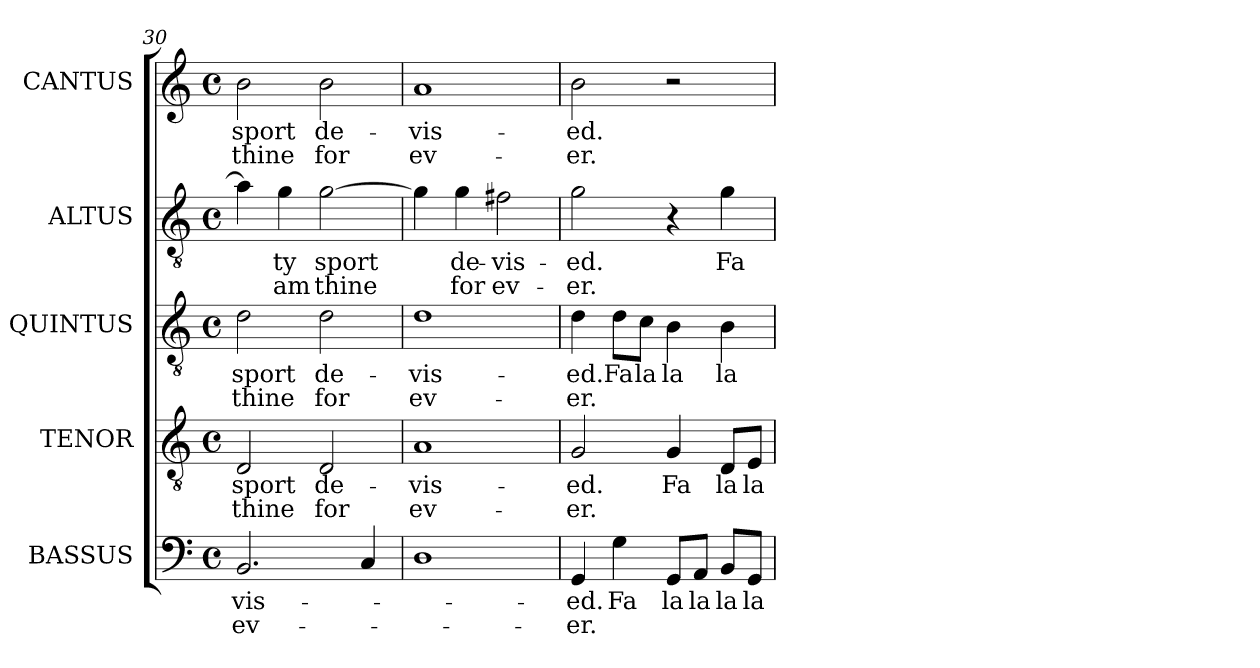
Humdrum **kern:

**kern	**text	**text	**kern	**text	**text	**kern	**text	**text	**kern	**text	**text	**kern	**text	**text
*part5	*part5	*part5	*part4	*part4	*part4	*part3	*part3	*part3	*part2	*part2	*part2	*part1	*part1	*part1
*staff5	*staff5	*staff5	*staff4	*staff4	*staff4	*staff3	*staff3	*staff3	*staff2	*staff2	*staff2	*staff1	*staff1	*staff1
*I"BASSUS	*	*	*I"TENOR	*	*	*I"QUINTUS	*	*	*I"ALTUS	*	*	*I"CANTUS	*	*
*I'B	*	*	*I'T	*	*	*	*	*	*I'A.	*	*	*I'S	*	*
*clefF4	*	*	*clefGv2	*	*	*clefGv2	*	*	*clefGv2	*	*	*clefG2	*	*
*	*	*	*ITrd7c12	*	*	*ITrd7c12	*	*	*ITrd7c12	*	*	*	*	*
*k[]	*	*	*k[]	*	*	*k[]	*	*	*k[]	*	*	*k[]	*	*
*C:	*	*	*C:	*	*	*C:	*	*	*C:	*	*	*C:	*	*
*M4/4	*	*	*M4/4	*	*	*M4/4	*	*	*M4/4	*	*	*M4/4	*	*
*met(c)	*	*	*met(c)	*	*	*met(c)	*	*	*met(c)	*	*	*met(c)	*	*
=30	=30	=30	=30	=30	=30	=30	=30	=30	=30	=30	=30	=30	=30	=30
!	!LO:LY:b:color=#000000	!LO:LY:b:color=#000000	!	!	!	!	!	!	!	!	!	!	!	!
!	!	!	!	!LO:LY:b:color=#000000	!LO:LY:b:color=#000000	!	!	!	!	!	!	!	!	!
!	!	!	!	!	!	!	!LO:LY:b:color=#000000	!LO:LY:b:color=#000000	!	!	!	!	!	!
!	!	!	!	!	!	!	!	!	!	!	!	!	!LO:LY:b:color=#000000	!LO:LY:b:color=#000000
2.BBi/	-vis-	ev-	2DDi/	sport	thine	2Di\	sport	thine	4Ai\]	.	.	2bi\	sport	thine
!	!	!	!	!	!	!	!	!	!	!LO:LY:b:color=#000000	!LO:LY:b:color=#000000	!	!	!
.	.	.	.	.	.	.	.	.	4Gi\	-ty	am	.	.	.
!	!	!	!	!LO:LY:b:color=#000000	!LO:LY:b:color=#000000	!	!	!	!	!	!	!	!	!
!	!	!	!	!	!	!	!LO:LY:b:color=#000000	!LO:LY:b:color=#000000	!	!	!	!	!	!
!	!	!	!	!	!	!	!	!	!	!LO:LY:b:color=#000000	!LO:LY:b:color=#000000	!	!	!
!	!	!	!	!	!	!	!	!	!	!	!	!	!LO:LY:b:color=#000000	!LO:LY:b:color=#000000
.	.	.	2DDi/	de-	for	2Di\	de-	for	[>2Gi\	sport	thine	2bi\	de-	for
4Ci/	.	.	.	.	.	.	.	.	.	.	.	.	.	.
!!LO:LB:g=z
=31	=31	=31	=31	=31	=31	=31	=31	=31	=31	=31	=31	=31	=31	=31
!	!	!	!	!LO:LY:b:color=#000000	!LO:LY:b:color=#000000	!	!	!	!	!	!	!	!	!
!	!	!	!	!	!	!	!LO:LY:b:color=#000000	!LO:LY:b:color=#000000	!	!	!	!	!	!
!	!	!	!	!	!	!	!	!	!	!	!	!	!LO:LY:b:color=#000000	!LO:LY:b:color=#000000
1Di	.	.	1AAi	-vis-	ev-	1Di	-vis-	ev-	4Gi\]	.	.	1ai	-vis-	ev-
!	!	!	!	!	!	!	!	!	!	!LO:LY:b:color=#000000	!LO:LY:b:color=#000000	!	!	!
.	.	.	.	.	.	.	.	.	4Gi\	de-	for	.	.	.
!	!	!	!	!	!	!	!	!	!	!LO:LY:b:color=#000000	!LO:LY:b:color=#000000	!	!	!
.	.	.	.	.	.	.	.	.	2F#Xi\	-vis-	ev-	.	.	.
=32	=32	=32	=32	=32	=32	=32	=32	=32	=32	=32	=32	=32	=32	=32
!	!LO:LY:b:color=#000000	!LO:LY:b:color=#000000	!	!	!	!	!	!	!	!	!	!	!	!
!	!	!	!	!LO:LY:b:color=#000000	!LO:LY:b:color=#000000	!	!	!	!	!	!	!	!	!
!	!	!	!	!	!	!	!LO:LY:b:color=#000000	!LO:LY:b:color=#000000	!	!	!	!	!	!
!	!	!	!	!	!	!	!	!	!	!LO:LY:b:color=#000000	!LO:LY:b:color=#000000	!	!	!
!	!	!	!	!	!	!	!	!	!	!	!	!	!LO:LY:b:color=#000000	!LO:LY:b:color=#000000
4GGi/	-ed.	-er.	2GGi/	-ed.	-er.	4Di\	-ed.	-er.	2Gi\	-ed.	-er.	2bi\	-ed.	-er.
!	!LO:LY:b:color=#000000	!	!	!	!	!	!	!	!	!	!	!	!	!
!	!	!	!	!	!	!	!LO:LY:b:color=#000000	!	!	!	!	!	!	!
4Gi\	Fa	.	.	.	.	8Di\L	Fa	.	.	.	.	.	.	.
!	!	!	!	!	!	!	!LO:LY:b:color=#000000	!	!	!	!	!	!	!
.	.	.	.	.	.	8Ci\J	la	.	.	.	.	.	.	.
!	!LO:LY:b:color=#000000	!	!	!	!	!	!	!	!	!	!	!	!	!
!	!	!	!	!LO:LY:b:color=#000000	!	!	!	!	!	!	!	!	!	!
!	!	!	!	!	!	!	!LO:LY:b:color=#000000	!	!	!	!	!	!	!
8GGi/L	la	.	4GGi/	Fa	.	4BBi\	la	.	4r	.	.	2r	.	.
!	!LO:LY:b:color=#000000	!	!	!	!	!	!	!	!	!	!	!	!	!
8AAi/J	la	.	.	.	.	.	.	.	.	.	.	.	.	.
!	!LO:LY:b:color=#000000	!	!	!	!	!	!	!	!	!	!	!	!	!
!	!	!	!	!LO:LY:b:color=#000000	!	!	!	!	!	!	!	!	!	!
!	!	!	!	!	!	!	!LO:LY:b:color=#000000	!	!	!	!	!	!	!
!	!	!	!	!	!	!	!	!	!	!LO:LY:b:color=#000000	!	!	!	!
8BBi/L	la	.	8DDi/L	la	.	4BBi\	la	.	4Gi\	Fa	.	.	.	.
!	!LO:LY:b:color=#000000	!	!	!	!	!	!	!	!	!	!	!	!	!
!	!	!	!	!LO:LY:b:color=#000000	!	!	!	!	!	!	!	!	!	!
8GGi/J	la	.	8EEi/J	la	.	.	.	.	.	.	.	.	.	.
=	=	=	=	=	=	=	=	=	=	=	=	=	=	=
*-	*-	*-	*-	*-	*-	*-	*-	*-	*-	*-	*-	*-	*-	*-
